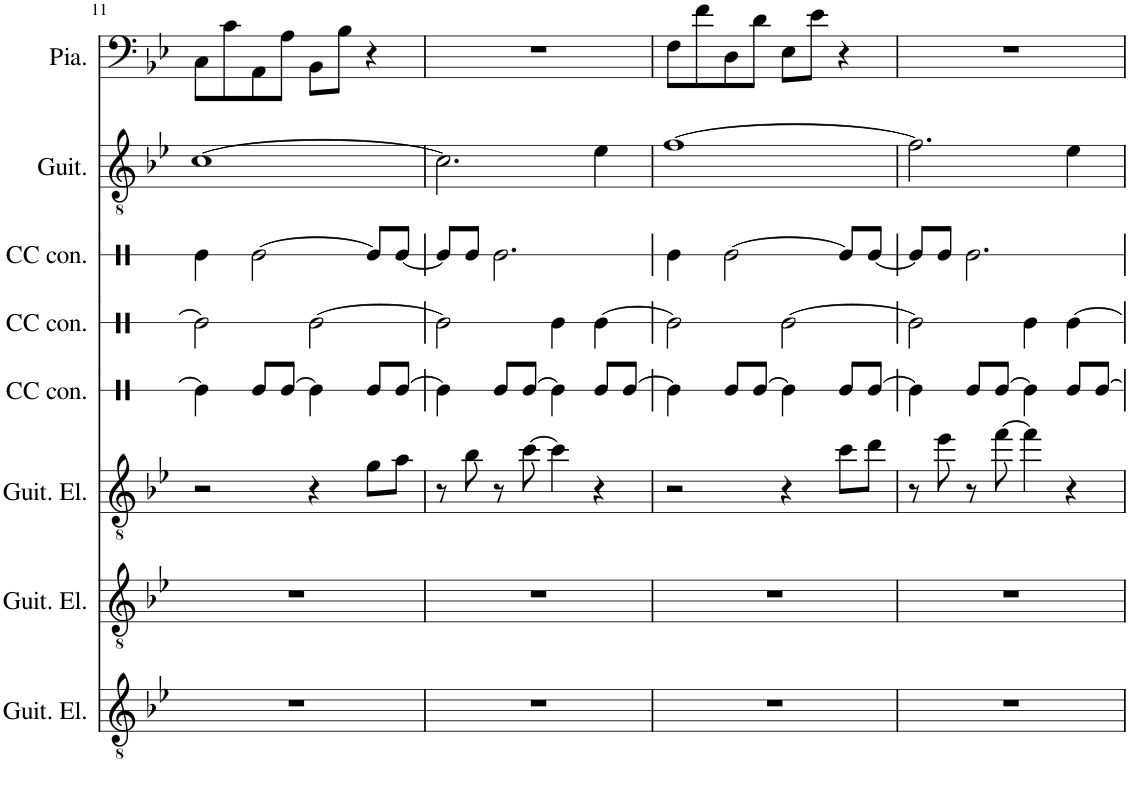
**kern	**kern	**kern	**kern	**kern	**kern	**kern	**kern
*part8	*part7	*part6	*part5	*part4	*part3	*part2	*part1
*staff8	*staff7	*staff6	*staff5	*staff4	*staff3	*staff2	*staff1
*I"Guitare électrique, Track: 0x99E39E	*I"Guitare électrique, Track: 0x99E23C	*I"Guitare électrique, Track: 0x99E078	*I"Caisse claire de concert, Track: 0x99DF8E	*I"Caisse claire de concert, Track: 0x99DDAD	*I"Caisse claire de concert, Track: 0x99DBE2	*I"Guitare acoustique, Track: 0x99DA6D	*I"Piano, NCS_BGM_UNDERGROUND_SHELL
*I'Guit. El.	*I'Guit. El.	*I'Guit. El.	*I'CC con.	*I'CC con.	*I'CC con.	*I'Guit.	*I'Pia.
!!LO:PB:g=z
*clefGv2	*clefGv2	*clefGv2	*clefX	*clefX	*clefX	*clefGv2	*clefF4
*k[b-e-]	*k[b-e-]	*k[b-e-]	*k[b-e-]	*k[b-e-]	*k[b-e-]	*k[b-e-]	*k[b-e-]
*M4/4	*M4/4	*M4/4	*M4/4	*M4/4	*M4/4	*M4/4	*M4/4
=11	=11	=11	=11	=11	=11	=11	=11
1r	1r	2r	4Re\]	2Re\]	4Re\	[1c	8C\L
.	.	.	.	.	.	.	8c\
.	.	.	8Re/L	.	[2Re\	.	8AA\
.	.	.	[8Re/J	.	.	.	8A\J
.	.	4r	4Re\]	[2Re\	.	.	8BB-\L
.	.	.	.	.	.	.	8B-\J
.	.	8g\L	8Re/L	.	8Re/L]	.	4r
.	.	8a\J	[8Re/J	.	[8Re/J	.	.
=12	=12	=12	=12	=12	=12	=12	=12
1r	1r	8r	4Re\]	2Re\]	8Re/L]	2.c\]	1r
.	.	8b-\	.	.	8Re/J	.	.
.	.	8r	8Re/L	.	2.Re\	.	.
.	.	[8cc\	[8Re/J	.	.	.	.
.	.	4cc\]	4Re\]	4Re\	.	.	.
.	.	4r	8Re/L	[4Re\	.	4e-\	.
.	.	.	[8Re/J	.	.	.	.
=13	=13	=13	=13	=13	=13	=13	=13
1r	1r	2r	4Re\]	2Re\]	4Re\	[1f	8F\L
.	.	.	.	.	.	.	8f\
.	.	.	8Re/L	.	[2Re\	.	8D\
.	.	.	[8Re/J	.	.	.	8d\J
.	.	4r	4Re\]	[2Re\	.	.	8E-\L
.	.	.	.	.	.	.	8e-\J
.	.	8cc\L	8Re/L	.	8Re/L]	.	4r
.	.	8dd\J	[8Re/J	.	[8Re/J	.	.
=14	=14	=14	=14	=14	=14	=14	=14
1r	1r	8r	4Re\]	2Re\]	8Re/L]	2.f\]	1r
.	.	8ee-\	.	.	8Re/J	.	.
.	.	8r	8Re/L	.	2.Re\	.	.
.	.	[8ff\	[8Re/J	.	.	.	.
.	.	4ff\]	4Re\]	4Re\	.	.	.
.	.	4r	8Re/L	[4Re\	.	4e-\	.
.	.	.	[8Re/J	.	.	.	.
=	=	=	=	=	=	=	=
*-	*-	*-	*-	*-	*-	*-	*-
